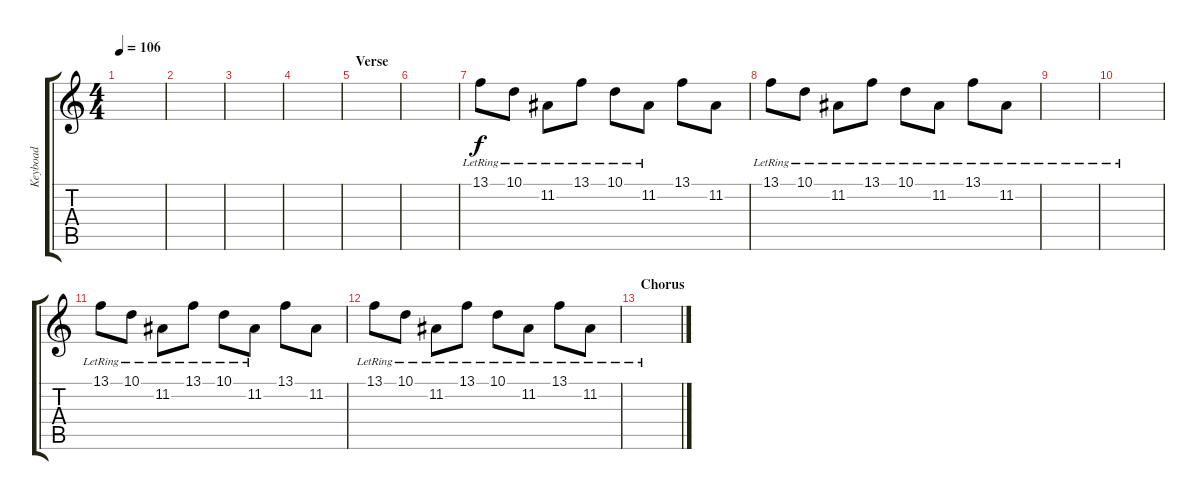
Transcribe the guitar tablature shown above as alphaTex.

\track ("Keyboad" "Keyboad") {instrument lead2sawtooth}
\staff {score tabs}
\tuning (E4 B3 G3 D3 A2 E2) {hide}
\ts (4 4)
\tempo 106
\clef g2
\ks c
|
|
|
|
\section ("" "Verse")
|
|
13.1{lr}.8 10.1{lr}.8 11.2{lr}.8 13.1{lr}.8 10.1{lr}.8 11.2{lr}.8 13.1.8 11.2.8 |
13.1{lr}.8 10.1{lr}.8 11.2{lr}.8 13.1{lr}.8 10.1{lr}.8 11.2{lr}.8 13.1{lr}.8 11.2{lr}.8 |
|
|
13.1{lr}.8 10.1{lr}.8 11.2{lr}.8 13.1{lr}.8 10.1{lr}.8 11.2{lr}.8 13.1.8 11.2.8 |
13.1{lr}.8 10.1{lr}.8 11.2{lr}.8 13.1{lr}.8 10.1{lr}.8 11.2{lr}.8 13.1{lr}.8 11.2{lr}.8 |
\section ("" "Chorus")
